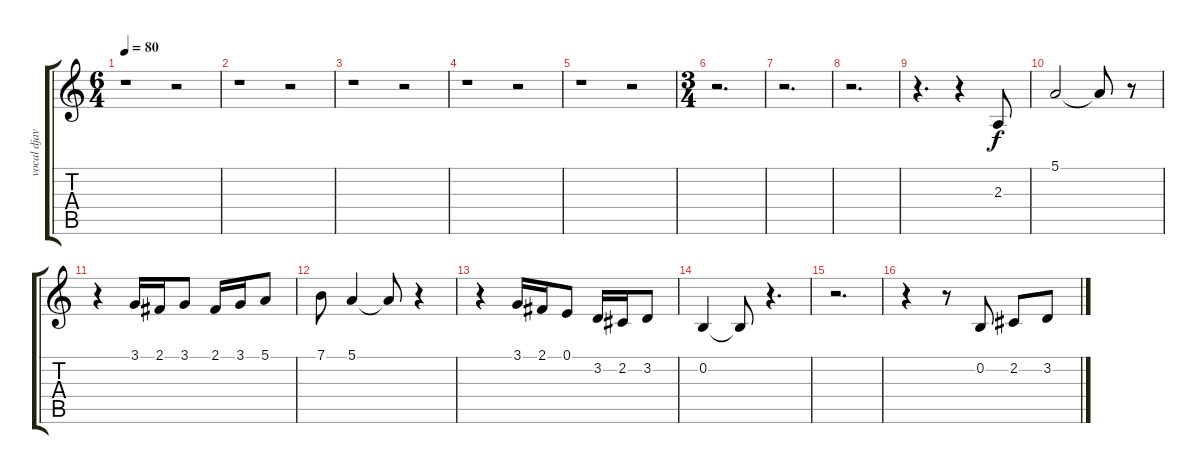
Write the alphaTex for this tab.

\track ("vocal djavan" "vocal djav") {instrument flute}
\staff {score tabs}
\tuning (E4 B3 G3 D3 A2 E2) {hide}
\ts (6 4)
\tempo 80
\clef g2
\ks c
r.1{dy f instrument flute} r.2 |
r.1 r.2 |
r.1 r.2 |
r.1 r.2 |
r.1 r.2 |
\ts (3 4)
r.2{d} |
r.2{d} |
r.2{d} |
r.4{d} r.4 2.3.8 |
5.1.2 5.1{t}.8 r.8 |
r.4 3.1.16 2.1.16 3.1.8 2.1.16 3.1.16 5.1.8 |
7.1.8 5.1.4 5.1{t}.8 r.4 |
r.4 3.1.16 2.1.16 0.1.8 3.2.16 2.2.16 3.2.8 |
0.2.4 0.2{t}.8 r.4{d} |
r.2{d} |
r.4 r.8 0.2.8 2.2.8 3.2.8
